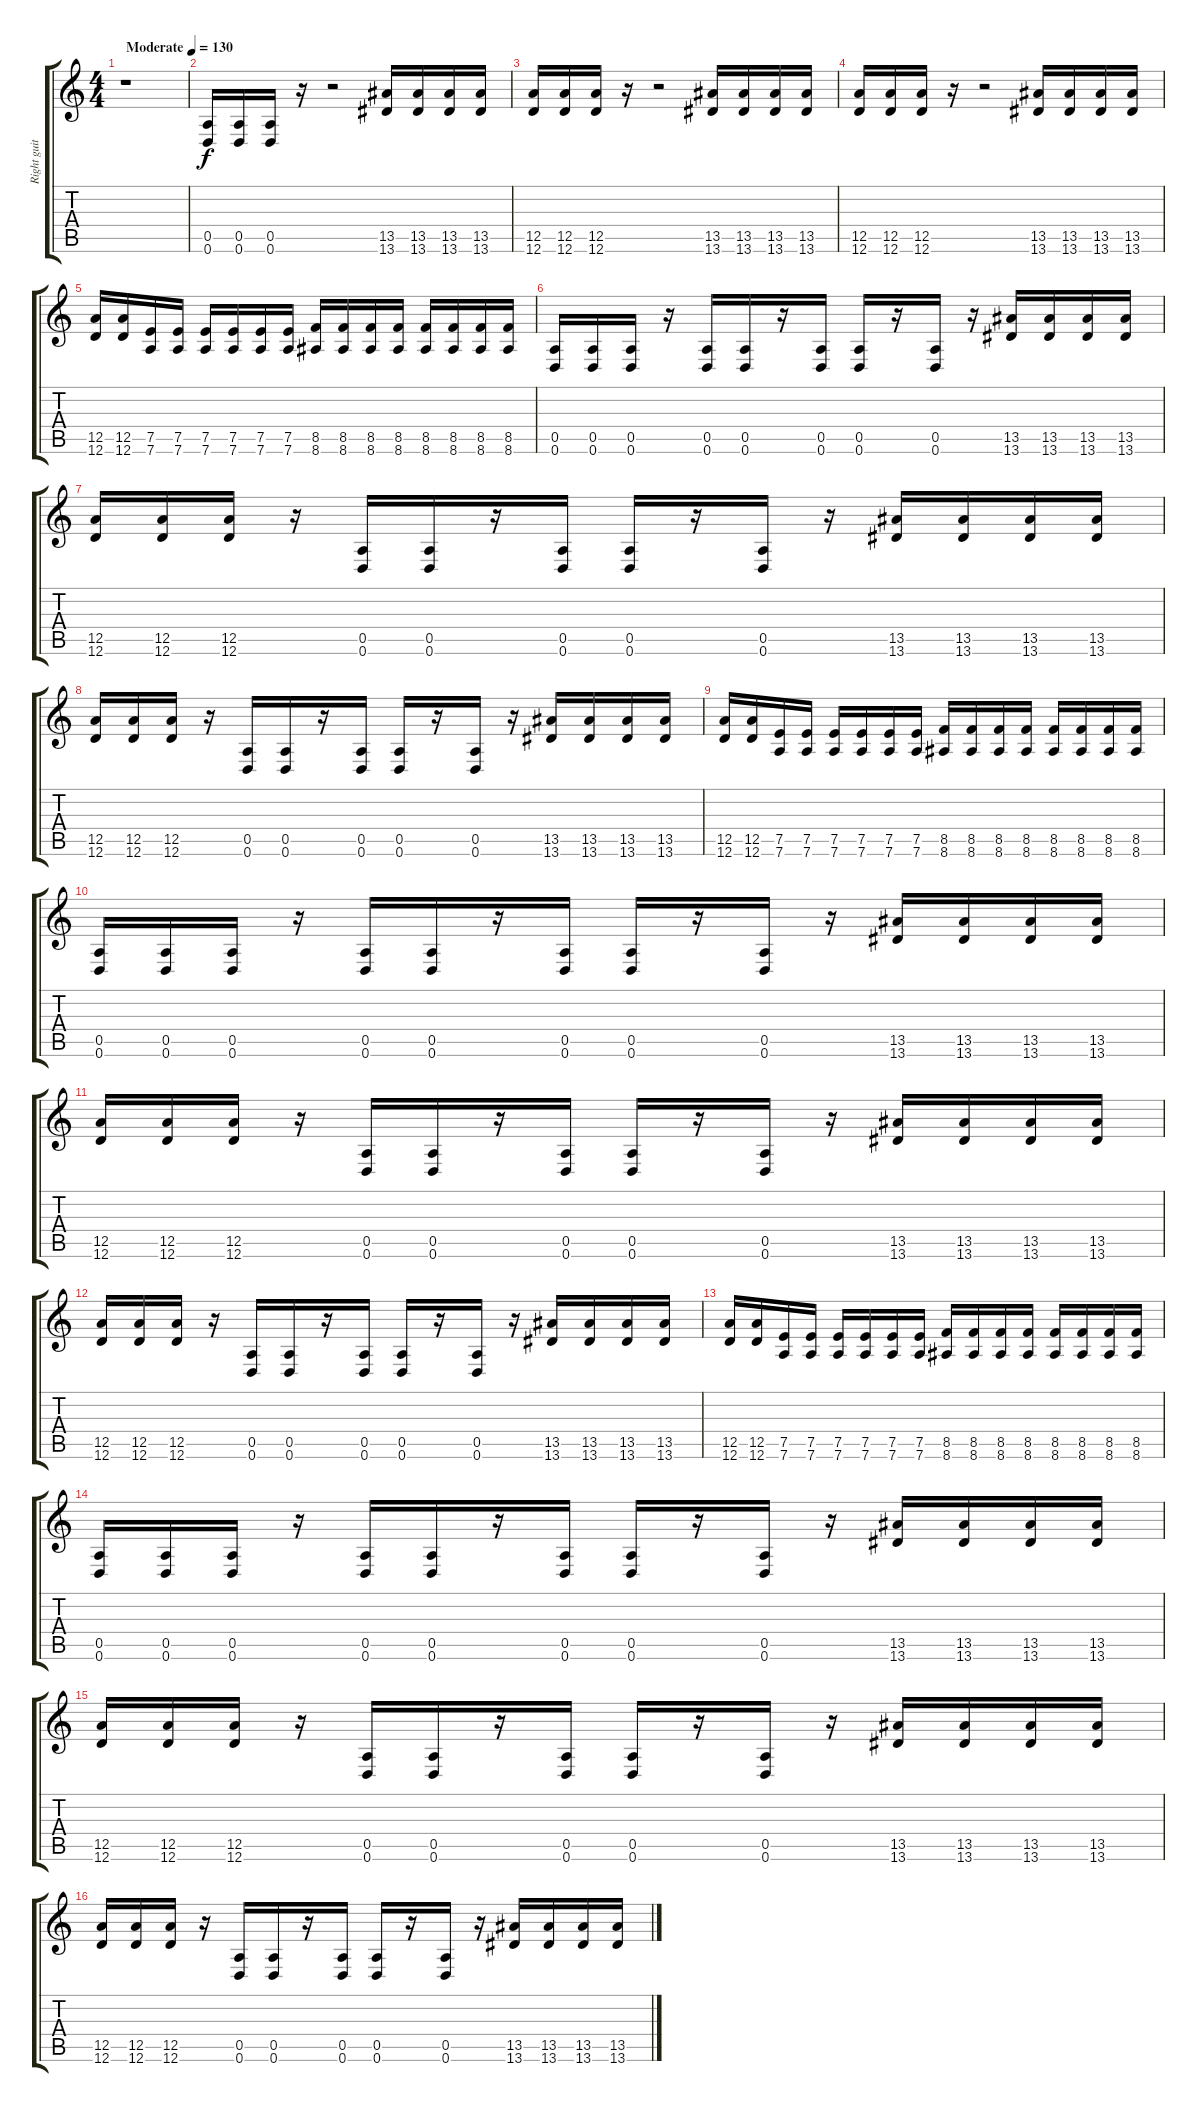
\track ("Right guitar" "Right guit") {instrument overdrivenguitar}
\staff {score tabs}
\tuning (E4 B3 G3 D3 A2 D2) {hide}
\ts (4 4)
\tempo (130 "Moderate")
\clef g2
\ks c
r.1{dy f instrument overdrivenguitar} |
(0.5 0.6).16 (0.5 0.6).16 (0.5 0.6).16 r.16 r.2 (13.5 13.6).16 (13.5 13.6).16 (13.5 13.6).16 (13.5 13.6).16 |
(12.5 12.6).16 (12.5 12.6).16 (12.5 12.6).16 r.16 r.2 (13.5 13.6).16 (13.5 13.6).16 (13.5 13.6).16 (13.5 13.6).16 |
(12.5 12.6).16 (12.5 12.6).16 (12.5 12.6).16 r.16 r.2 (13.5 13.6).16 (13.5 13.6).16 (13.5 13.6).16 (13.5 13.6).16 |
(12.5 12.6).16 (12.5 12.6).16 (7.5 7.6).16 (7.5 7.6).16 (7.5 7.6).16 (7.5 7.6).16 (7.5 7.6).16 (7.5 7.6).16 (8.5 8.6).16 (8.5 8.6).16 (8.5 8.6).16 (8.5 8.6).16 (8.5 8.6).16 (8.5 8.6).16 (8.5 8.6).16 (8.5 8.6).16 |
(0.5 0.6).16 (0.5 0.6).16 (0.5 0.6).16 r.16 (0.5 0.6).16 (0.5 0.6).16 r.16 (0.5 0.6).16 (0.5 0.6).16 r.16 (0.5 0.6).16 r.16 (13.5 13.6).16 (13.5 13.6).16 (13.5 13.6).16 (13.5 13.6).16 |
(12.5 12.6).16 (12.5 12.6).16 (12.5 12.6).16 r.16 (0.5 0.6).16 (0.5 0.6).16 r.16 (0.5 0.6).16 (0.5 0.6).16 r.16 (0.5 0.6).16 r.16 (13.5 13.6).16 (13.5 13.6).16 (13.5 13.6).16 (13.5 13.6).16 |
(12.5 12.6).16 (12.5 12.6).16 (12.5 12.6).16 r.16 (0.5 0.6).16 (0.5 0.6).16 r.16 (0.5 0.6).16 (0.5 0.6).16 r.16 (0.5 0.6).16 r.16 (13.5 13.6).16 (13.5 13.6).16 (13.5 13.6).16 (13.5 13.6).16 |
(12.5 12.6).16 (12.5 12.6).16 (7.5 7.6).16 (7.5 7.6).16 (7.5 7.6).16 (7.5 7.6).16 (7.5 7.6).16 (7.5 7.6).16 (8.5 8.6).16 (8.5 8.6).16 (8.5 8.6).16 (8.5 8.6).16 (8.5 8.6).16 (8.5 8.6).16 (8.5 8.6).16 (8.5 8.6).16 |
(0.5 0.6).16 (0.5 0.6).16 (0.5 0.6).16 r.16 (0.5 0.6).16 (0.5 0.6).16 r.16 (0.5 0.6).16 (0.5 0.6).16 r.16 (0.5 0.6).16 r.16 (13.5 13.6).16 (13.5 13.6).16 (13.5 13.6).16 (13.5 13.6).16 |
(12.5 12.6).16 (12.5 12.6).16 (12.5 12.6).16 r.16 (0.5 0.6).16 (0.5 0.6).16 r.16 (0.5 0.6).16 (0.5 0.6).16 r.16 (0.5 0.6).16 r.16 (13.5 13.6).16 (13.5 13.6).16 (13.5 13.6).16 (13.5 13.6).16 |
(12.5 12.6).16 (12.5 12.6).16 (12.5 12.6).16 r.16 (0.5 0.6).16 (0.5 0.6).16 r.16 (0.5 0.6).16 (0.5 0.6).16 r.16 (0.5 0.6).16 r.16 (13.5 13.6).16 (13.5 13.6).16 (13.5 13.6).16 (13.5 13.6).16 |
(12.5 12.6).16 (12.5 12.6).16 (7.5 7.6).16 (7.5 7.6).16 (7.5 7.6).16 (7.5 7.6).16 (7.5 7.6).16 (7.5 7.6).16 (8.5 8.6).16 (8.5 8.6).16 (8.5 8.6).16 (8.5 8.6).16 (8.5 8.6).16 (8.5 8.6).16 (8.5 8.6).16 (8.5 8.6).16 |
(0.5 0.6).16 (0.5 0.6).16 (0.5 0.6).16 r.16 (0.5 0.6).16 (0.5 0.6).16 r.16 (0.5 0.6).16 (0.5 0.6).16 r.16 (0.5 0.6).16 r.16 (13.5 13.6).16 (13.5 13.6).16 (13.5 13.6).16 (13.5 13.6).16 |
(12.5 12.6).16 (12.5 12.6).16 (12.5 12.6).16 r.16 (0.5 0.6).16 (0.5 0.6).16 r.16 (0.5 0.6).16 (0.5 0.6).16 r.16 (0.5 0.6).16 r.16 (13.5 13.6).16 (13.5 13.6).16 (13.5 13.6).16 (13.5 13.6).16 |
(12.5 12.6).16 (12.5 12.6).16 (12.5 12.6).16 r.16 (0.5 0.6).16 (0.5 0.6).16 r.16 (0.5 0.6).16 (0.5 0.6).16 r.16 (0.5 0.6).16 r.16 (13.5 13.6).16 (13.5 13.6).16 (13.5 13.6).16 (13.5 13.6).16
